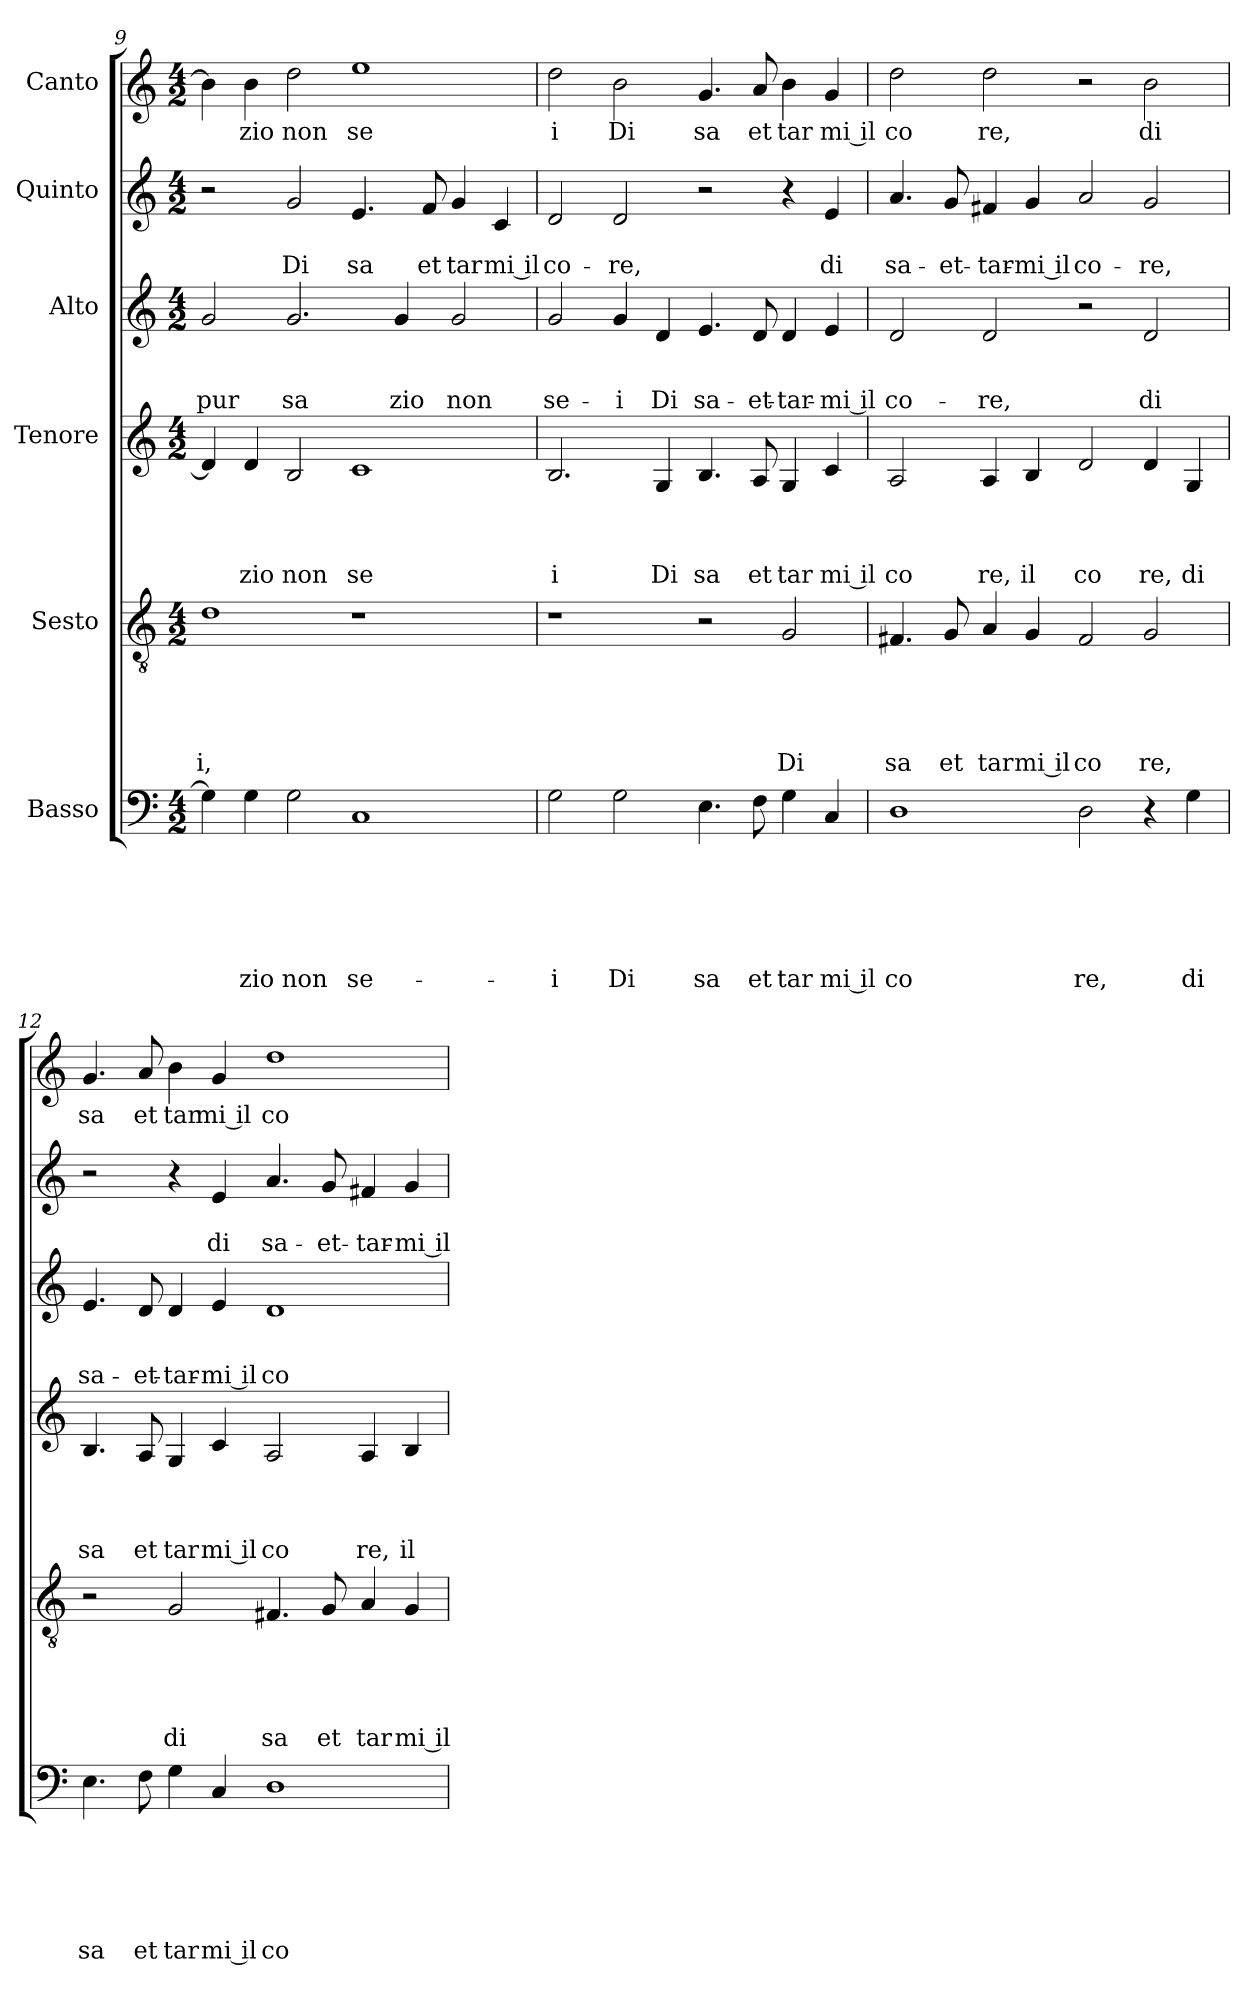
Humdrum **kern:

**kern	**text	**text	**text	**text	**text	**text	**kern	**text	**text	**text	**text	**text	**kern	**text	**text	**text	**text	**kern	**text	**text	**text	**kern	**text	**text	**kern	**text
*part6	*part6	*part6	*part6	*part6	*part6	*part6	*part5	*part5	*part5	*part5	*part5	*part5	*part4	*part4	*part4	*part4	*part4	*part3	*part3	*part3	*part3	*part2	*part2	*part2	*part1	*part1
*staff6	*staff6	*staff6	*staff6	*staff6	*staff6	*staff6	*staff5	*staff5	*staff5	*staff5	*staff5	*staff5	*staff4	*staff4	*staff4	*staff4	*staff4	*staff3	*staff3	*staff3	*staff3	*staff2	*staff2	*staff2	*staff1	*staff1
*I"Basso	*	*	*	*	*	*	*I"Sesto	*	*	*	*	*	*I"Tenore	*	*	*	*	*I"Alto	*	*	*	*I"Quinto	*	*	*I"Canto	*
*clefF4	*	*	*	*	*	*	*clefGv2	*	*	*	*	*	*clefG2	*	*	*	*	*clefG2	*	*	*	*clefG2	*	*	*clefG2	*
*k[]	*	*	*	*	*	*	*k[]	*	*	*	*	*	*k[]	*	*	*	*	*k[]	*	*	*	*k[]	*	*	*k[]	*
*C:	*	*	*	*	*	*	*C:	*	*	*	*	*	*C:	*	*	*	*	*C:	*	*	*	*C:	*	*	*C:	*
*M4/2	*	*	*	*	*	*	*M4/2	*	*	*	*	*	*M4/2	*	*	*	*	*M4/2	*	*	*	*M4/2	*	*	*M4/2	*
=9	=9	=9	=9	=9	=9	=9	=9	=9	=9	=9	=9	=9	=9	=9	=9	=9	=9	=9	=9	=9	=9	=9	=9	=9	=9	=9
!	!	!	!	!	!	!	!	!	!	!	!	!LO:LY:b	!	!	!	!	!	!	!	!	!LO:LY:b	!	!	!	!	!
4G\]	.	.	.	.	.	.	1d	.	.	.	.	i,	4d/]	.	.	.	.	2g/	.	.	pur	2r	.	.	4b\]	.
!	!	!	!	!	!	!LO:LY:b	!	!	!	!	!	!	!	!	!	!	!LO:LY:b	!	!	!	!	!	!	!	!	!LO:LY:b
4G\	.	.	.	.	.	-zio	.	.	.	.	.	.	4d/	.	.	.	zio	.	.	.	.	.	.	.	4b\	zio
!	!	!	!	!	!	!LO:LY:b	!	!	!	!	!	!	!	!	!	!	!LO:LY:b	!	!	!	!LO:LY:b	!	!	!LO:LY:b	!	!LO:LY:b
2G\	.	.	.	.	.	non	.	.	.	.	.	.	2B/	.	.	.	non	2.g/	.	.	sa	2g/	.	Di	2dd\	non
!	!	!	!	!	!	!LO:LY:b	!	!	!	!	!	!	!	!	!	!	!LO:LY:b	!	!	!	!	!	!	!LO:LY:b	!	!LO:LY:b
1C	.	.	.	.	.	se-	1r	.	.	.	.	.	1c	.	.	.	se	.	.	.	.	4.e/	.	sa	1ee	se
!	!	!	!	!	!	!	!	!	!	!	!	!	!	!	!	!	!	!	!	!	!LO:LY:b	!	!	!	!	!
.	.	.	.	.	.	.	.	.	.	.	.	.	.	.	.	.	.	4g/	.	.	zio	.	.	.	.	.
!	!	!	!	!	!	!	!	!	!	!	!	!	!	!	!	!	!	!	!	!	!	!	!	!LO:LY:b	!	!
.	.	.	.	.	.	.	.	.	.	.	.	.	.	.	.	.	.	.	.	.	.	8f/	.	et	.	.
!	!	!	!	!	!	!	!	!	!	!	!	!	!	!	!	!	!	!	!	!	!LO:LY:b	!	!	!LO:LY:b	!	!
.	.	.	.	.	.	.	.	.	.	.	.	.	.	.	.	.	.	2g/	.	.	non	4g/	.	tar	.	.
!	!	!	!	!	!	!	!	!	!	!	!	!	!	!	!	!	!	!	!	!	!	!	!	!LO:LY:b:rj	!	!
.	.	.	.	.	.	.	.	.	.	.	.	.	.	.	.	.	.	.	.	.	.	4c/	.	mi il	.	.
!!LO:LB:g=z
=10	=10	=10	=10	=10	=10	=10	=10	=10	=10	=10	=10	=10	=10	=10	=10	=10	=10	=10	=10	=10	=10	=10	=10	=10	=10	=10
!	!	!	!	!	!	!LO:LY:b	!	!	!	!	!	!	!	!	!	!	!LO:LY:b	!	!	!	!LO:LY:b	!	!	!LO:LY:b	!	!LO:LY:b
2G\	.	.	.	.	.	-i	1r	.	.	.	.	.	2.B/	.	.	.	i	2g/	.	.	se-	2d/	.	co-	2dd\	i
!	!	!	!	!	!	!LO:LY:b	!	!	!	!	!	!	!	!	!	!	!	!	!	!	!LO:LY:b	!	!	!LO:LY:b	!	!LO:LY:b
2G\	.	.	.	.	.	Di	.	.	.	.	.	.	.	.	.	.	.	4g/	.	.	-i	2d/	.	-re,	2b\	Di
!	!	!	!	!	!	!	!	!	!	!	!	!	!	!	!	!	!LO:LY:b	!	!	!	!LO:LY:b	!	!	!	!	!
.	.	.	.	.	.	.	.	.	.	.	.	.	4G/	.	.	.	Di	4d/	.	.	Di	.	.	.	.	.
!	!	!	!	!	!	!LO:LY:b	!	!	!	!	!	!	!	!	!	!	!LO:LY:b	!	!	!	!LO:LY:b	!	!	!	!	!LO:LY:b
4.E\	.	.	.	.	.	sa	2r	.	.	.	.	.	4.B/	.	.	.	sa	4.e/	.	.	sa-	2r	.	.	4.g/	sa
!	!	!	!	!	!	!LO:LY:b	!	!	!	!	!	!	!	!	!	!	!LO:LY:b	!	!	!	!LO:LY:b	!	!	!	!	!LO:LY:b
8F\	.	.	.	.	.	et	.	.	.	.	.	.	8A/	.	.	.	et	8d/	.	.	-et-	.	.	.	8a/	et
!	!	!	!	!	!	!LO:LY:b	!	!	!	!	!	!LO:LY:b	!	!	!	!	!LO:LY:b	!	!	!	!LO:LY:b	!	!	!	!	!LO:LY:b
4G\	.	.	.	.	.	tar	2G/	.	.	.	.	Di	4G/	.	.	.	tar	4d/	.	.	-tar-	4r	.	.	4b\	tar
!	!	!	!	!	!	!LO:LY:b:rj	!	!	!	!	!	!	!	!	!	!	!LO:LY:b:rj	!	!	!	!LO:LY:b:rj	!	!	!LO:LY:b	!	!LO:LY:b:rj
4C/	.	.	.	.	.	mi il	.	.	.	.	.	.	4c/	.	.	.	mi il	4e/	.	.	-mi il	4e/	.	di	4g/	mi il
=11	=11	=11	=11	=11	=11	=11	=11	=11	=11	=11	=11	=11	=11	=11	=11	=11	=11	=11	=11	=11	=11	=11	=11	=11	=11	=11
!	!	!	!	!	!	!LO:LY:b	!	!	!	!	!	!LO:LY:b	!	!	!	!	!LO:LY:b	!	!	!	!LO:LY:b	!	!	!LO:LY:b	!	!LO:LY:b
1D	.	.	.	.	.	co	4.F#X/	.	.	.	.	sa	2A/	.	.	.	co	2d/	.	.	co-	4.a/	.	sa-	2dd\	co
!	!	!	!	!	!	!	!	!	!	!	!	!LO:LY:b	!	!	!	!	!	!	!	!	!	!	!	!LO:LY:b	!	!
.	.	.	.	.	.	.	8G/	.	.	.	.	et	.	.	.	.	.	.	.	.	.	8g/	.	-et-	.	.
!	!	!	!	!	!	!	!	!	!	!	!	!LO:LY:b	!	!	!	!	!LO:LY:b	!	!	!	!LO:LY:b	!	!	!LO:LY:b	!	!LO:LY:b
.	.	.	.	.	.	.	4A/	.	.	.	.	tar	4A/	.	.	.	re,	2d/	.	.	-re,	4f#X/	.	-tar-	2dd\	re,
!	!	!	!	!	!	!	!	!	!	!	!	!LO:LY:b:rj	!	!	!	!	!LO:LY:b	!	!	!	!	!	!	!LO:LY:b:rj	!	!
.	.	.	.	.	.	.	4G/	.	.	.	.	mi il	4B/	.	.	.	il	.	.	.	.	4g/	.	-mi il	.	.
!	!	!	!	!	!	!LO:LY:b	!	!	!	!	!	!LO:LY:b	!	!	!	!	!LO:LY:b	!	!	!	!	!	!	!LO:LY:b	!	!
2D\	.	.	.	.	.	re,	2F#/	.	.	.	.	co	2d/	.	.	.	co	2r	.	.	.	2a/	.	co-	2r	.
!	!	!	!	!	!	!	!	!	!	!	!	!LO:LY:b	!	!	!	!	!LO:LY:b	!	!	!	!LO:LY:b	!	!	!LO:LY:b	!	!LO:LY:b
4r	.	.	.	.	.	.	2G/	.	.	.	.	re,	4d/	.	.	.	re,	2d/	.	.	di	2g/	.	-re,	2b\	di
!	!	!	!	!	!	!LO:LY:b	!	!	!	!	!	!	!	!	!	!	!LO:LY:b	!	!	!	!	!	!	!	!	!
4G\	.	.	.	.	.	di	.	.	.	.	.	.	4G/	.	.	.	di	.	.	.	.	.	.	.	.	.
=12	=12	=12	=12	=12	=12	=12	=12	=12	=12	=12	=12	=12	=12	=12	=12	=12	=12	=12	=12	=12	=12	=12	=12	=12	=12	=12
!	!	!	!	!	!	!LO:LY:b	!	!	!	!	!	!	!	!	!	!	!LO:LY:b	!	!	!	!LO:LY:b	!	!	!	!	!LO:LY:b
4.E\	.	.	.	.	.	sa	2r	.	.	.	.	.	4.B/	.	.	.	sa	4.e/	.	.	sa-	2r	.	.	4.g/	sa
!	!	!	!	!	!	!LO:LY:b	!	!	!	!	!	!	!	!	!	!	!LO:LY:b	!	!	!	!LO:LY:b	!	!	!	!	!LO:LY:b
8F\	.	.	.	.	.	et	.	.	.	.	.	.	8A/	.	.	.	et	8d/	.	.	-et-	.	.	.	8a/	et
!	!	!	!	!	!	!LO:LY:b	!	!	!	!	!	!LO:LY:b	!	!	!	!	!LO:LY:b	!	!	!	!LO:LY:b	!	!	!	!	!LO:LY:b
4G\	.	.	.	.	.	tar	2G/	.	.	.	.	di	4G/	.	.	.	tar	4d/	.	.	-tar-	4r	.	.	4b\	tar
!	!	!	!	!	!	!LO:LY:b:rj	!	!	!	!	!	!	!	!	!	!	!LO:LY:b:rj	!	!	!	!LO:LY:b:rj	!	!	!LO:LY:b	!	!LO:LY:b:rj
4C/	.	.	.	.	.	mi il	.	.	.	.	.	.	4c/	.	.	.	mi il	4e/	.	.	-mi il	4e/	.	di	4g/	mi il
!	!	!	!	!	!	!LO:LY:b	!	!	!	!	!	!LO:LY:b	!	!	!	!	!LO:LY:b	!	!	!	!LO:LY:b	!	!	!LO:LY:b	!	!LO:LY:b
1D	.	.	.	.	.	co	4.F#X/	.	.	.	.	sa	2A/	.	.	.	co	1d	.	.	co-	(4.a/	.	sa-	1dd	co
!	!	!	!	!	!	!	!	!	!	!	!	!LO:LY:b	!	!	!	!	!	!	!	!	!	!	!	!LO:LY:b	!	!
.	.	.	.	.	.	.	8G/	.	.	.	.	et	.	.	.	.	.	.	.	.	.	8g/	.	-et-	.	.
!	!	!	!	!	!	!	!	!	!	!	!	!LO:LY:b	!	!	!	!	!LO:LY:b	!	!	!	!	!	!	!LO:LY:b	!	!
.	.	.	.	.	.	.	4A/	.	.	.	.	tar	4A/	.	.	.	re,	.	.	.	.	4f#X/	.	-tar-	.	.
!	!	!	!	!	!	!	!	!	!	!	!	!LO:LY:b:rj	!	!	!	!	!LO:LY:b	!	!	!	!	!	!	!LO:LY:b:rj	!	!
.	.	.	.	.	.	.	4G/	.	.	.	.	mi il	4B/	.	.	.	il	.	.	.	.	4g/	.	-mi il	.	.
=	=	=	=	=	=	=	=	=	=	=	=	=	=	=	=	=	=	=	=	=	=	=	=	=	=	=
*-	*-	*-	*-	*-	*-	*-	*-	*-	*-	*-	*-	*-	*-	*-	*-	*-	*-	*-	*-	*-	*-	*-	*-	*-	*-	*-
